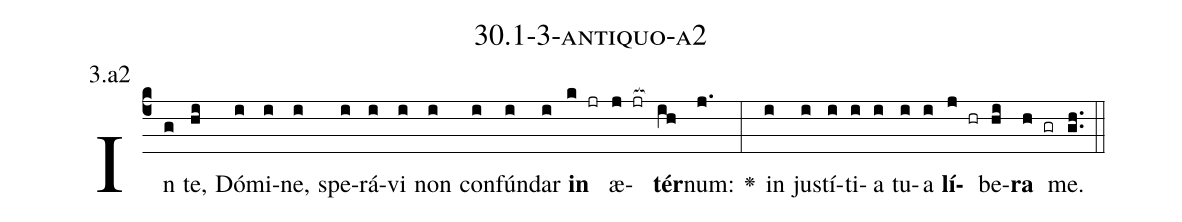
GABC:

name: 30.1-3-antiquo-a2;
annotation: 3.a2;
%%
(c4)In(g) te,(hi) Dó(i)mi(i)ne,(i) spe(i)rá(i)vi(i) non(i) con(i)fún(i)dar(i) <b>in</b>(k jr) æ(j jr[ocb:1{])<b>tér</b>(ih[ocb:0}])num:(j.) <v>\greheightstar</v>(:) in(i) jus(i)tí(i)ti(i)a(i) tu(i)a(i) <b>lí</b>(j hr)be(hi)<b>ra</b>(h gr) me.(gh..) (::)


%E(i) u(i) o(j) u(hi) a(h) e.(gh..) (::)
